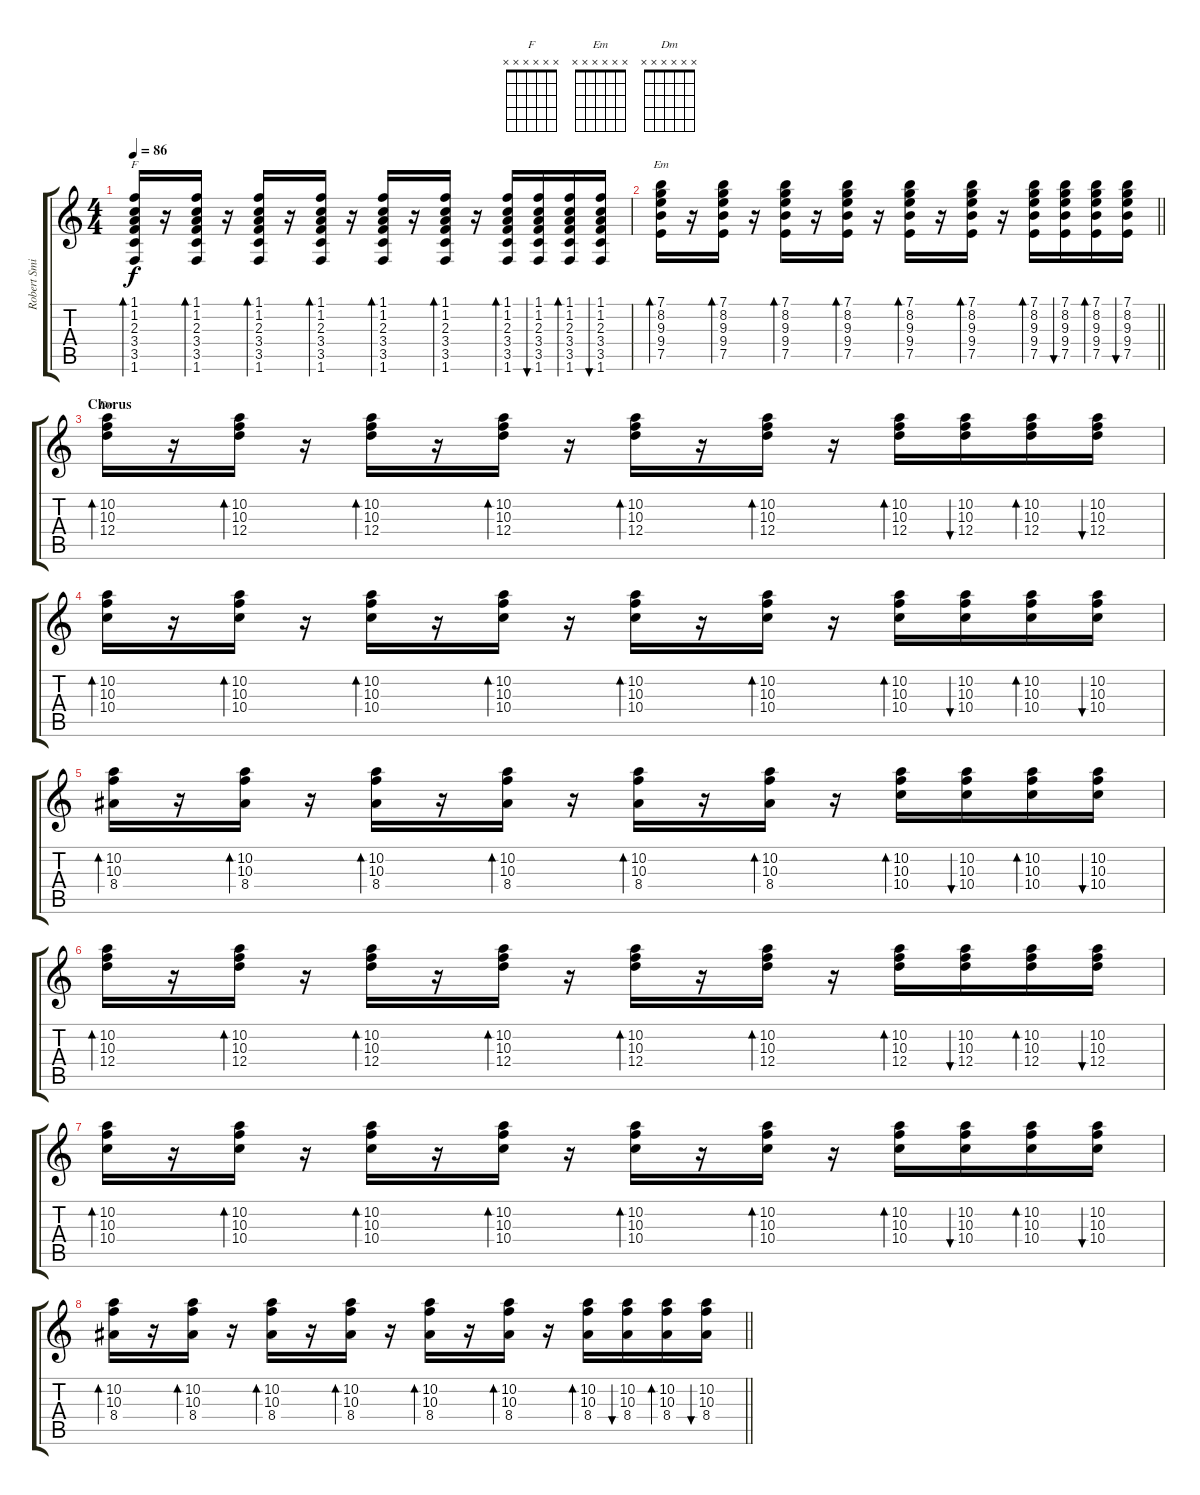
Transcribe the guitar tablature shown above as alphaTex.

\track ("Robert Smith (Guitar)" "Robert Smi") {instrument electricguitarclean}
\staff {score tabs}
\tuning (E4 B3 G3 D3 A2 E2) {hide}
\chord ("F" x x x x x x)
\chord ("Em" x x x x x x)
\chord ("Dm" x x x x x x)
\ts (4 4)
\tempo 86
\clef g2
\ks c
(1.1 1.2 2.3 3.4 3.5 1.6).16{bd 30 ch "F" dy f} r.16 (1.1 1.2 2.3 3.4 3.5 1.6).16{bd 30} r.16 (1.1 1.2 2.3 3.4 3.5 1.6).16{bd 30} r.16 (1.1 1.2 2.3 3.4 3.5 1.6).16{bd 30} r.16 (1.1 1.2 2.3 3.4 3.5 1.6).16{bd 30} r.16 (1.1 1.2 2.3 3.4 3.5 1.6).16{bd 30} r.16 (1.1 1.2 2.3 3.4 3.5 1.6).16{bd 30} (1.1 1.2 2.3 3.4 3.5 1.6).16{bu 30} (1.1 1.2 2.3 3.4 3.5 1.6).16{bd 30} (1.1 1.2 2.3 3.4 3.5 1.6).16{bu 30} |
\barLineRight lightlight
(7.1 8.2 9.3 9.4 7.5).16{bd 30 ch "Em"} r.16 (7.1 8.2 9.3 9.4 7.5).16{bd 30} r.16 (7.1 8.2 9.3 9.4 7.5).16{bd 30} r.16 (7.1 8.2 9.3 9.4 7.5).16{bd 30} r.16 (7.1 8.2 9.3 9.4 7.5).16{bd 30} r.16 (7.1 8.2 9.3 9.4 7.5).16{bd 30} r.16 (7.1 8.2 9.3 9.4 7.5).16{bd 30} (7.1 8.2 9.3 9.4 7.5).16{bu 30} (7.1 8.2 9.3 9.4 7.5).16{bd 30} (7.1 8.2 9.3 9.4 7.5).16{bu 30} |
\section ("" "Chorus")
(10.2 10.3 12.4).16{bd 30 ch "Dm" volume 7} r.16 (10.2 10.3 12.4).16{bd 30} r.16 (10.2 10.3 12.4).16{bd 30} r.16 (10.2 10.3 12.4).16{bd 30} r.16 (10.2 10.3 12.4).16{bd 30} r.16 (10.2 10.3 12.4).16{bd 30} r.16 (10.2 10.3 12.4).16{bd 30} (10.2 10.3 12.4).16{bu 30} (10.2 10.3 12.4).16{bd 30} (10.2 10.3 12.4).16{bu 30} |
(10.2 10.3 10.4).16{bd 30} r.16 (10.2 10.3 10.4).16{bd 30} r.16 (10.2 10.3 10.4).16{bd 30} r.16 (10.2 10.3 10.4).16{bd 30} r.16 (10.2 10.3 10.4).16{bd 30} r.16 (10.2 10.3 10.4).16{bd 30} r.16 (10.2 10.3 10.4).16{bd 30} (10.2 10.3 10.4).16{bu 30} (10.2 10.3 10.4).16{bd 30} (10.2 10.3 10.4).16{bu 30} |
(10.2 10.3 8.4).16{bd 30} r.16 (10.2 10.3 8.4).16{bd 30} r.16 (10.2 10.3 8.4).16{bd 30} r.16 (10.2 10.3 8.4).16{bd 30} r.16 (10.2 10.3 8.4).16{bd 30} r.16 (10.2 10.3 8.4).16{bd 30} r.16 (10.2 10.3 10.4).16{bd 30} (10.2 10.3 10.4).16{bu 30} (10.2 10.3 10.4).16{bd 30} (10.2 10.3 10.4).16{bu 30} |
(10.2 10.3 12.4).16{bd 30} r.16 (10.2 10.3 12.4).16{bd 30} r.16 (10.2 10.3 12.4).16{bd 30} r.16 (10.2 10.3 12.4).16{bd 30} r.16 (10.2 10.3 12.4).16{bd 30} r.16 (10.2 10.3 12.4).16{bd 30} r.16 (10.2 10.3 12.4).16{bd 30} (10.2 10.3 12.4).16{bu 30} (10.2 10.3 12.4).16{bd 30} (10.2 10.3 12.4).16{bu 30} |
(10.2 10.3 10.4).16{bd 30} r.16 (10.2 10.3 10.4).16{bd 30} r.16 (10.2 10.3 10.4).16{bd 30} r.16 (10.2 10.3 10.4).16{bd 30} r.16 (10.2 10.3 10.4).16{bd 30} r.16 (10.2 10.3 10.4).16{bd 30} r.16 (10.2 10.3 10.4).16{bd 30} (10.2 10.3 10.4).16{bu 30} (10.2 10.3 10.4).16{bd 30} (10.2 10.3 10.4).16{bu 30} |
\barLineRight lightlight
(10.2 10.3 8.4).16{bd 30 volume 13} r.16 (10.2 10.3 8.4).16{bd 30} r.16 (10.2 10.3 8.4).16{bd 30} r.16 (10.2 10.3 8.4).16{bd 30} r.16 (10.2 10.3 8.4).16{bd 30} r.16 (10.2 10.3 8.4).16{bd 30} r.16 (10.2 10.3 8.4).16{bd 30} (10.2 10.3 8.4).16{bu 30} (10.2 10.3 8.4).16{bd 30} (10.2 10.3 8.4).16{bu 30}
